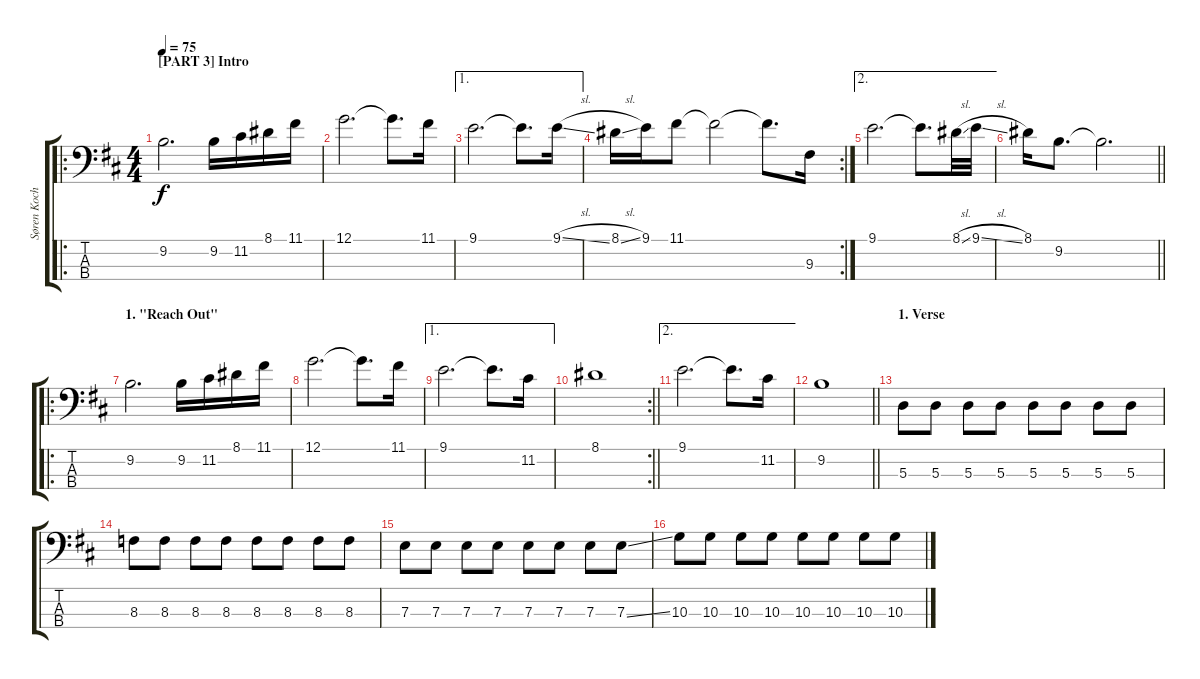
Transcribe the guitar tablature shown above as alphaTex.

\track ("Søren Koch" "Søren Koch") {instrument electricbasspick}
\staff {score tabs}
\tuning (G2 D2 A1 D1) {hide}
\ro
\ts (4 4)
\section ("" "[PART 3] Intro")
\tempo 75
\clef f4
\ks d
9.2.2{d dy f} 9.2.16 11.2.16 8.1.16 11.1.16 |
12.1.2{d} 12.1{t}.8{d} 11.1.16 |
\ae 1
9.1.2{d} 9.1{t}.8{d} 9.1{sl}.16 |
\rc 2
8.1{sl}.16 9.1.16 11.1.8 11.1{t}.2 11.1{t}.8{d} 9.3.16 |
\ae 2
9.1.2{d} 9.1{t}.8{d} 8.1{sl}.32 9.1{sl}.32 |
\barLineRight lightlight
8.1.16 9.2.8{d} 9.2{t}.2{d} |
\ro
\section ("" "1. \"Reach Out\"")
9.2.2{d} 9.2.16 11.2.16 8.1.16 11.1.16 |
12.1.2{d} 12.1{t}.8{d} 11.1.16 |
\ae 1
9.1.2{d} 9.1{t}.8{d} 11.2.16 |
\rc 2
\barLineRight lightlight
8.1.1 |
\ae 2
9.1.2{d} 9.1{t}.8{d} 11.2.16 |
\barLineRight lightlight
9.2.1 |
\section ("" "1. Verse")
5.3.8 5.3.8 5.3.8 5.3.8 5.3.8 5.3.8 5.3.8 5.3.8 |
8.3.8 8.3.8 8.3.8 8.3.8 8.3.8 8.3.8 8.3.8 8.3.8 |
7.3.8 7.3.8 7.3.8 7.3.8 7.3.8 7.3.8 7.3.8 7.3{ss}.8 |
10.3.8 10.3.8 10.3.8 10.3.8 10.3.8 10.3.8 10.3.8 10.3.8
